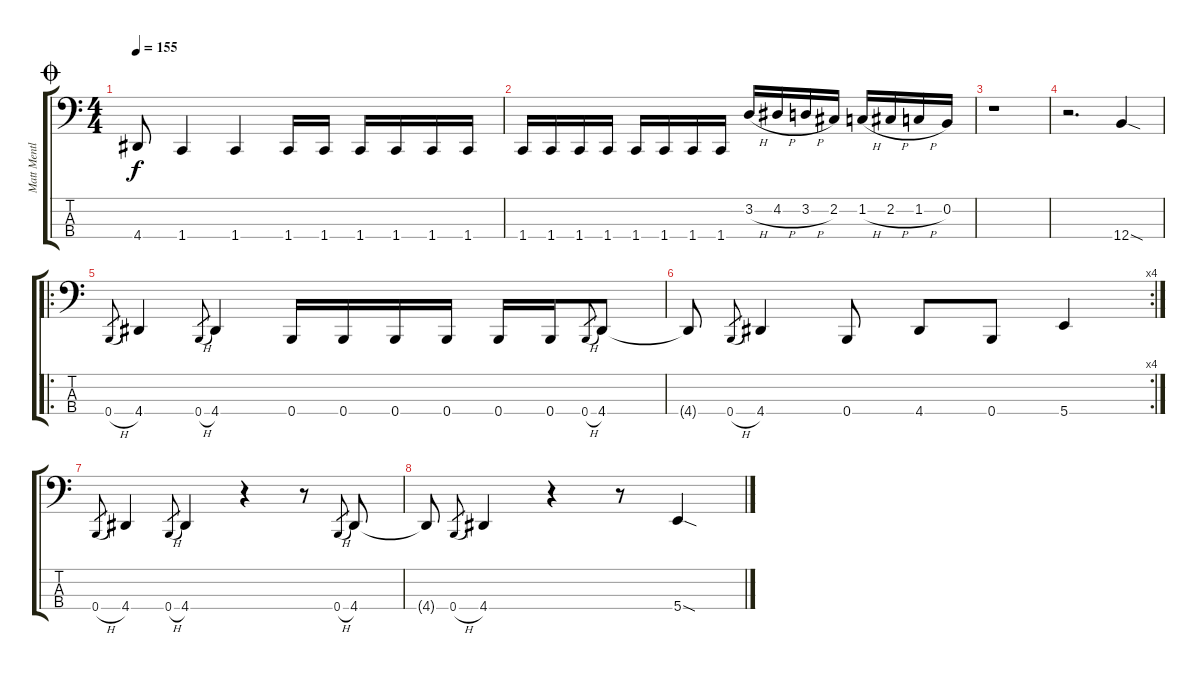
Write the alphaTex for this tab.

\track ("Matt Mentley" "Matt Mentl") {instrument electricbasspick}
\staff {score tabs}
\tuning (E2 B1 Gb1 B0) {hide}
\ts (4 4)
\jump coda
\tempo 155
\clef f4
\ks c
4.4.8{dy f} 1.4.4 1.4.4 1.4.16 1.4.16 1.4.16 1.4.16 1.4.16 1.4.16 |
1.4.16 1.4.16 1.4.16 1.4.16 1.4.16 1.4.16 1.4.16 1.4.16 3.2{h}.16 4.2{h}.16 3.2{h}.16 2.2.16 1.2{h}.16 2.2{h}.16 1.2{h}.16 0.2.16 |
r.1 |
r.2{d} 12.4{sod}.4 |
\ro
0.4{h}.8{gr} 4.4.4 0.4{h}.8{gr} 4.4.4 0.4.16 0.4.16 0.4.16 0.4.16 0.4.16 0.4.16 0.4{h}.8{gr} 4.4.8 |
\rc 4
4.4{t}.8 0.4{h}.8{gr} 4.4.4 0.4.8 4.4.8 0.4.8 5.4.4 |
0.4{h}.8{gr} 4.4.4 0.4{h}.8{gr} 4.4.4 r.4 r.8 0.4{h}.8{gr} 4.4.8 |
4.4{t}.8 0.4{h}.8{gr} 4.4.4 r.4 r.8 5.4{sod}.4
